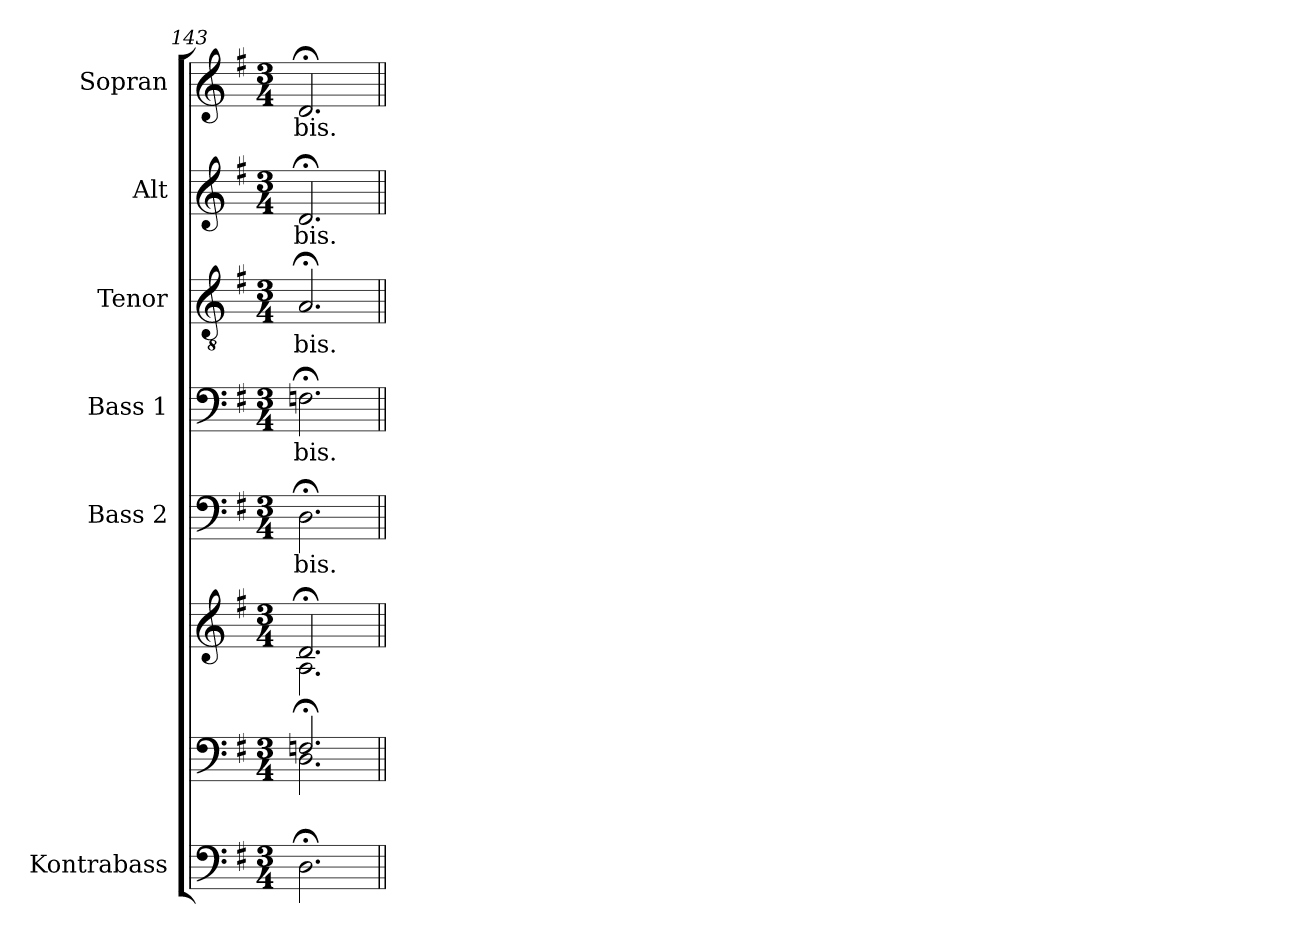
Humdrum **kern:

**kern	**kern	**kern	**kern	**text	**kern	**text	**kern	**text	**kern	**text	**kern	**text
*part7	*part6	*part6	*part5	*part5	*part4	*part4	*part3	*part3	*part2	*part2	*part1	*part1
*staff8	*staff7	*staff6	*staff5	*staff5	*staff4	*staff4	*staff3	*staff3	*staff2	*staff2	*staff1	*staff1
*I"Kontrabass	*	*	*I"Bass 2	*	*I"Bass 1	*	*I"Tenor	*	*I"Alt	*	*I"Sopran	*
*I'Kb.	*	*	*I'B. 2	*	*I'B. 1	*	*I'T.	*	*I'A.	*	*I'S.	*
*clefF4	*clefF4	*clefG2	*clefF4	*	*clefF4	*	*clefGv2	*	*clefG2	*	*clefG2	*
*ITrd7c12	*	*	*	*	*	*	*	*	*	*	*	*
*k[f#]	*k[f#]	*k[f#]	*k[f#]	*	*k[f#]	*	*k[f#]	*	*k[f#]	*	*k[f#]	*
*G:	*G:	*G:	*G:	*	*G:	*	*G:	*	*G:	*	*G:	*
*M3/4	*M3/4	*M3/4	*M3/4	*	*M3/4	*	*M3/4	*	*M3/4	*	*M3/4	*
=143	=143	=143	=143	=143	=143	=143	=143	=143	=143	=143	=143	=143
*	*^	*^	*	*	*	*	*	*	*	*	*	*
!	!	!	!	!	!	!LO:LY:b	!	!LO:LY:b	!	!LO:LY:b	!	!LO:LY:b	!	!LO:LY:b
2.DD;<\	2.Fn;</	2.D\	2.d;</	2.A\	2.D;<\	-bis.	2.Fn;<\	-bis.	2.A;</	-bis.	2.d;</	-bis.	2.d;</	-bis.
*	*v	*v	*	*	*	*	*	*	*	*	*	*	*	*
*	*	*v	*v	*	*	*	*	*	*	*	*	*	*
=||	=||	=||	=||	=||	=||	=||	=||	=||	=||	=||	=||	=||
*-	*-	*-	*-	*-	*-	*-	*-	*-	*-	*-	*-	*-
